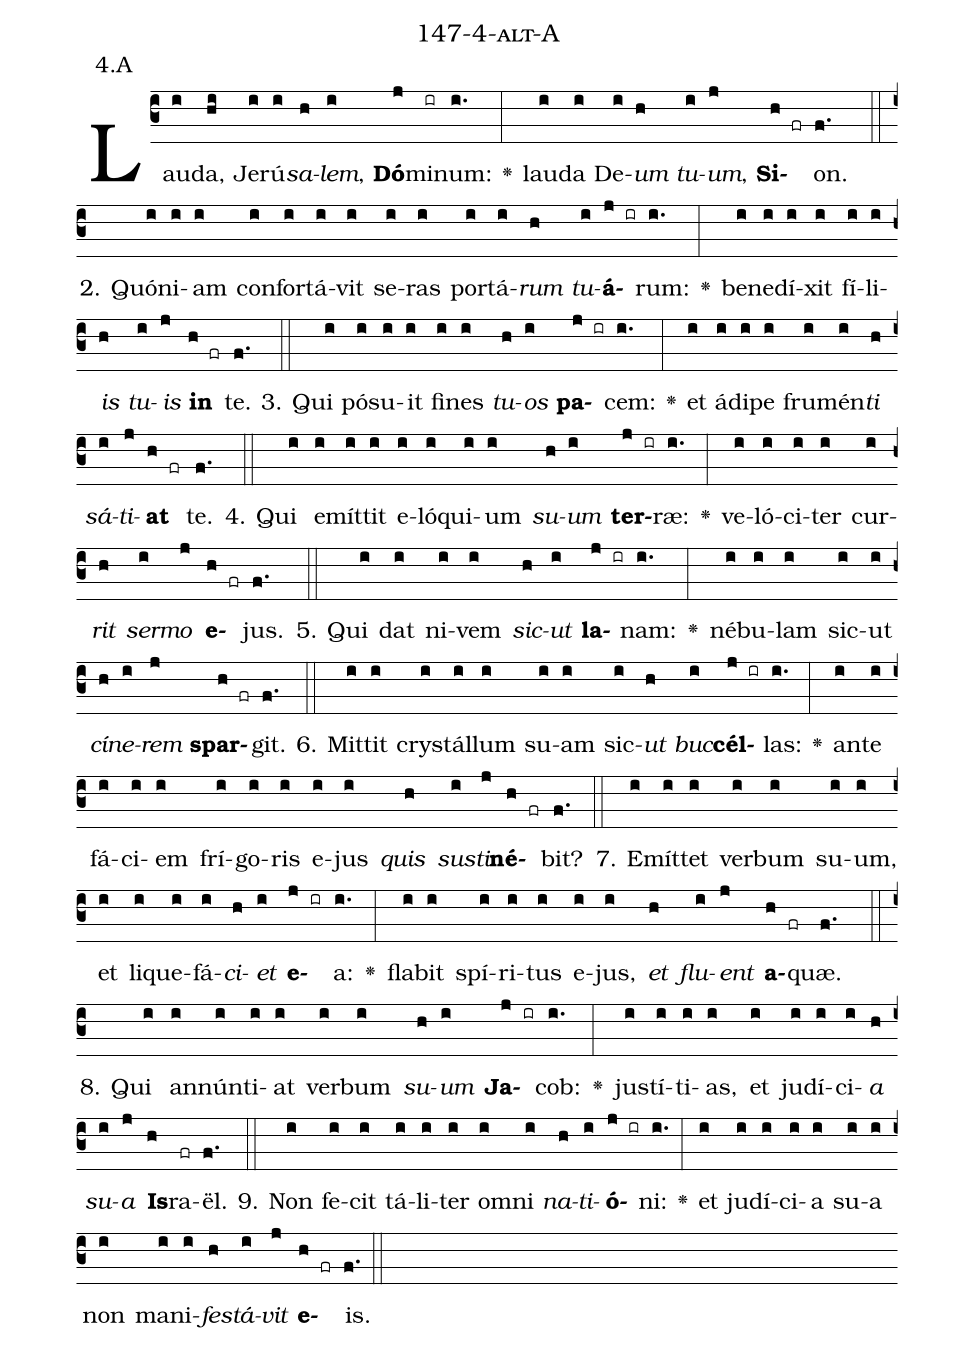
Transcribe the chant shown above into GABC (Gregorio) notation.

name: 147-4-alt-A;
annotation: 4.A;
%%
(c3)Lau(i)da,(hi) Je(i)rú(i)<i>sa</i>(h)<i>lem</i>,(i) <b>Dó</b>(j)mi(ir)num:(i.) <v>\greheightstar</v>(:) lau(i)da(i) De(i)<i>um</i>(h) <i>tu</i>(i)<i>um</i>,(j) <b>Si</b>(h fr)on.(f.) (::)
2. Quón(i)i(i)am(i) con(i)for(i)tá(i)vit(i) se(i)ras(i) por(i)tá(i)<i>rum</i>(h) <i>tu</i>(i)<b>á</b>(j ir)rum:(i.) <v>\greheightstar</v>(:) be(i)ne(i)dí(i)xit(i) fí(i)li(i)<i>is</i>(h) <i>tu</i>(i)<i>is</i>(j) <b>in</b>(h fr) te.(f.) (::)
3. Qui(i) pó(i)su(i)it(i) fi(i)nes(i) <i>tu</i>(h)<i>os</i>(i) <b>pa</b>(j ir)cem:(i.) <v>\greheightstar</v>(:) et(i) á(i)di(i)pe(i) fru(i)mén(i)<i>ti</i>(h) <i>sá</i>(i)<i>ti</i>(j)<b>at</b>(h fr) te.(f.) (::)
4. Qui(i) e(i)mít(i)tit(i) e(i)ló(i)qui(i)um(i) <i>su</i>(h)<i>um</i>(i) <b>ter</b>(j ir)ræ:(i.) <v>\greheightstar</v>(:) ve(i)ló(i)ci(i)ter(i) cur(i)<i>rit</i>(h) <i>ser</i>(i)<i>mo</i>(j) <b>e</b>(h fr)jus.(f.) (::)
5. Qui(i) dat(i) ni(i)vem(i) <i>sic</i>(h)<i>ut</i>(i) <b>la</b>(j ir)nam:(i.) <v>\greheightstar</v>(:) né(i)bu(i)lam(i) sic(i)ut(i) <i>cí</i>(h)<i>ne</i>(i)<i>rem</i>(j) <b>spar</b>(h fr)git.(f.) (::)
6. Mit(i)tit(i) crys(i)tál(i)lum(i) su(i)am(i) sic(i)<i>ut</i>(h) <i>buc</i>(i)<b>cél</b>(j ir)las:(i.) <v>\greheightstar</v>(:) an(i)te(i) fá(i)ci(i)em(i) frí(i)go(i)ris(i) e(i)jus(i) <i>quis</i>(h) <i>sus</i>(i)<i>ti</i>(j)<b>né</b>(h fr)bit?(f.) (::)
7. E(i)mít(i)tet(i) ver(i)bum(i) su(i)um,(i) et(i) li(i)que(i)fá(i)<i>ci</i>(h)<i>et</i>(i) <b>e</b>(j ir)a:(i.) <v>\greheightstar</v>(:) fla(i)bit(i) spí(i)ri(i)tus(i) e(i)jus,(i) <i>et</i>(h) <i>flu</i>(i)<i>ent</i>(j) <b>a</b>(h fr)quæ.(f.) (::)
8. Qui(i) an(i)nún(i)ti(i)at(i) ver(i)bum(i) <i>su</i>(h)<i>um</i>(i) <b>Ja</b>(j ir)cob:(i.) <v>\greheightstar</v>(:) jus(i)tí(i)ti(i)as,(i) et(i) ju(i)dí(i)ci(i)<i>a</i>(h) <i>su</i>(i)<i>a</i>(j) <b>Is</b>(h)ra(fr)ël.(f.) (::)
9. Non(i) fe(i)cit(i) tá(i)li(i)ter(i) om(i)ni(i) <i>na</i>(h)<i>ti</i>(i)<b>ó</b>(j ir)ni:(i.) <v>\greheightstar</v>(:) et(i) ju(i)dí(i)ci(i)a(i) su(i)a(i) non(i) ma(i)ni(i)<i>fes</i>(h)<i>tá</i>(i)<i>vit</i>(j) <b>e</b>(h fr)is.(f.) (::)
